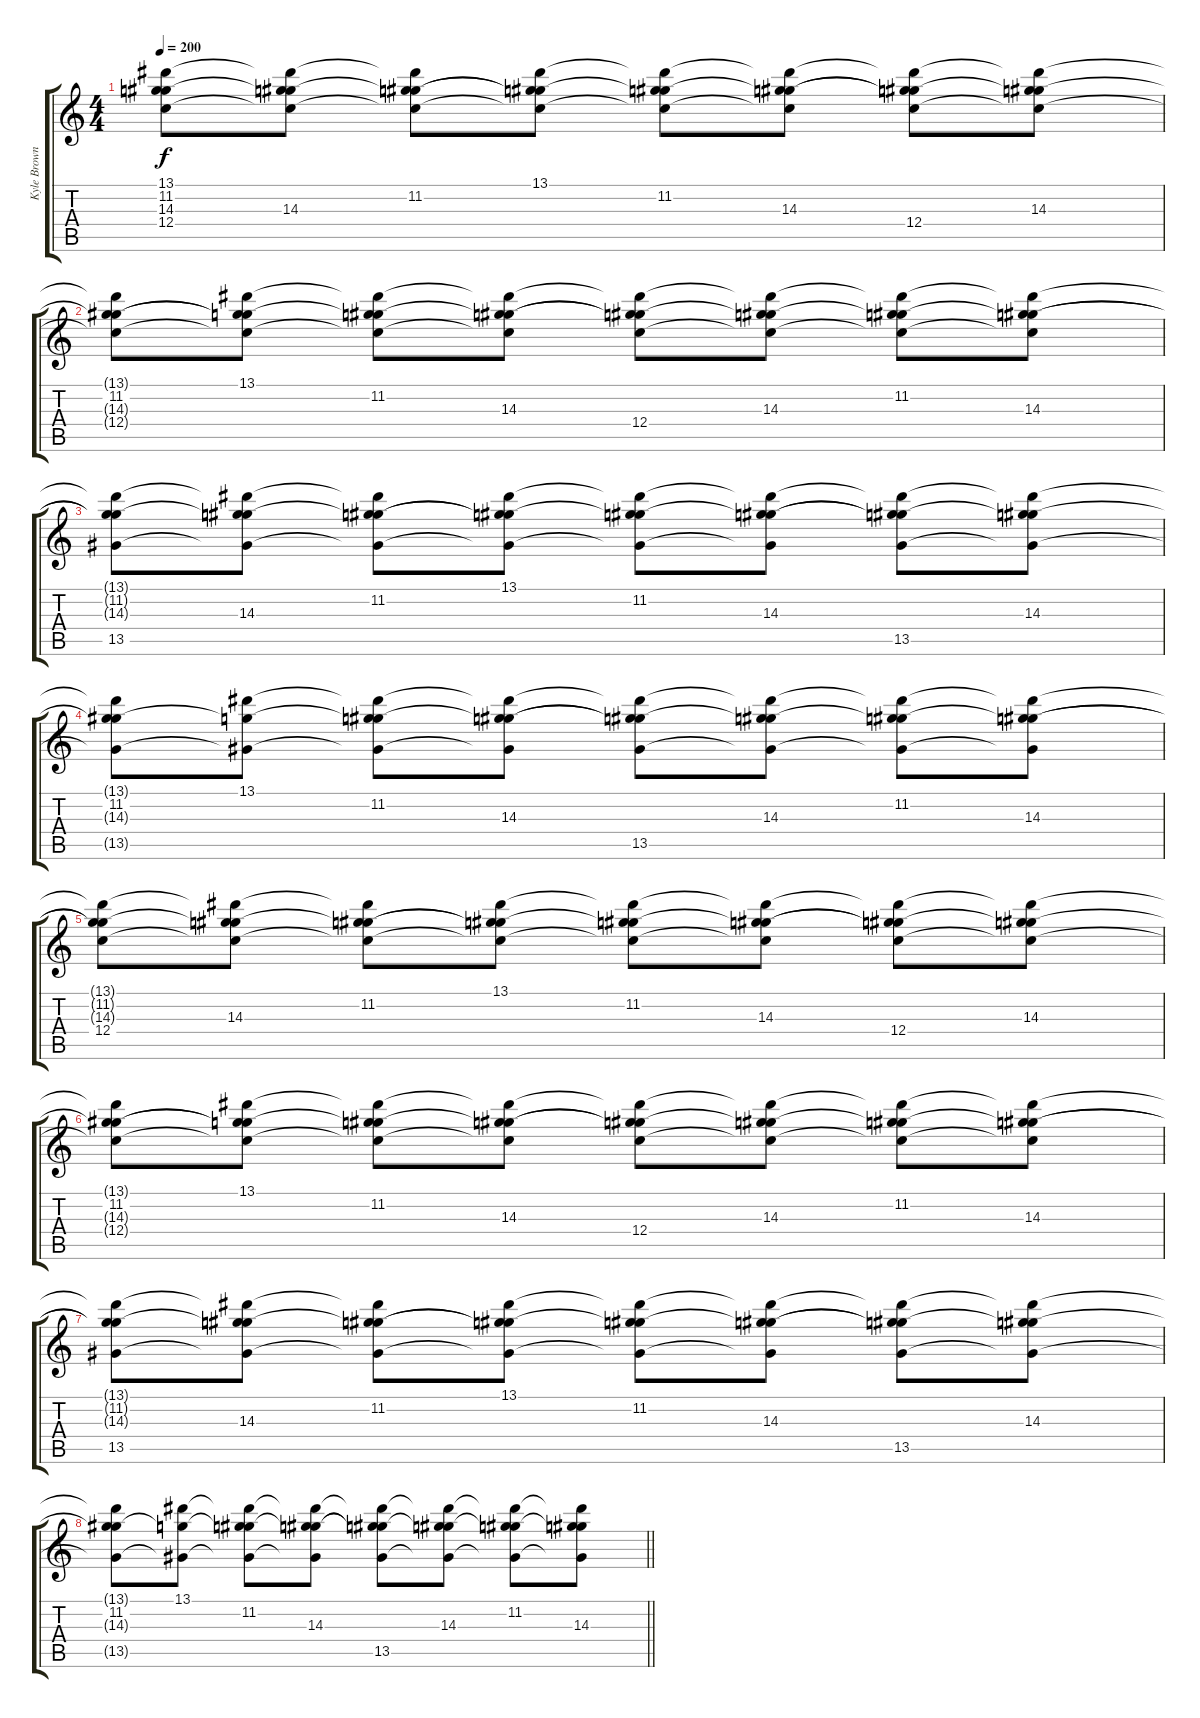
\track ("Kyle Browning" "Kyle Brown") {instrument distortionguitar}
\staff {score tabs}
\tuning (D4 A3 F3 C3 G2 C2) {hide}
\ts (4 4)
\tempo 200
\clef g2
\ks c
(13.1{t} 11.2{t} 14.3{t} 12.4).8{dy f volume 12} (13.1{t} 11.2{t} 14.3 12.4{t}).8 (13.1{t} 11.2 14.3{t} 12.4{t}).8 (13.1 11.2{t} 14.3{t} 12.4{t}).8 (13.1{t} 11.2 14.3{t} 12.4{t}).8 (13.1{t} 11.2{t} 14.3 12.4{t}).8 (13.1{t} 11.2{t} 14.3{t} 12.4).8 (13.1{t} 11.2{t} 14.3 12.4{t}).8 |
(13.1{t} 11.2 14.3{t} 12.4{t}).8 (13.1 11.2{t} 14.3{t} 12.4{t}).8 (13.1{t} 11.2 14.3{t} 12.4{t}).8 (13.1{t} 11.2{t} 14.3 12.4{t}).8 (13.1{t} 11.2{t} 14.3{t} 12.4).8 (13.1{t} 11.2{t} 14.3 12.4{t}).8 (13.1{t} 11.2 14.3{t} 12.4{t}).8 (13.1{t} 11.2{t} 14.3 12.4{t}).8 |
(13.1{t} 11.2{t} 14.3{t} 13.5).8 (13.1{t} 11.2{t} 14.3 13.5{t}).8 (13.1{t} 11.2 14.3{t} 13.5{t}).8 (13.1 11.2{t} 14.3{t} 13.5{t}).8 (13.1{t} 11.2 14.3{t} 13.5{t}).8 (13.1{t} 11.2{t} 14.3 13.5{t}).8 (13.1{t} 11.2{t} 14.3{t} 13.5).8 (13.1{t} 11.2{t} 14.3 13.5{t}).8 |
(13.1{t} 11.2 14.3{t} 13.5{t}).8 (13.1 14.3{t} 13.5{t}).8 (13.1{t} 11.2 14.3{t} 13.5{t}).8 (13.1{t} 11.2{t} 14.3 13.5{t}).8 (13.1{t} 11.2{t} 14.3{t} 13.5).8 (13.1{t} 11.2{t} 14.3 13.5{t}).8 (13.1{t} 11.2 14.3{t} 13.5{t}).8 (13.1{t} 11.2{t} 14.3 13.5{t}).8 |
(13.1{t} 11.2{t} 14.3{t} 12.4).8 (13.1{t} 11.2{t} 14.3 12.4{t}).8 (13.1{t} 11.2 14.3{t} 12.4{t}).8 (13.1 11.2{t} 14.3{t} 12.4{t}).8 (13.1{t} 11.2 14.3{t} 12.4{t}).8 (13.1{t} 11.2{t} 14.3 12.4{t}).8 (13.1{t} 11.2{t} 14.3{t} 12.4).8 (13.1{t} 11.2{t} 14.3 12.4{t}).8 |
(13.1{t} 11.2 14.3{t} 12.4{t}).8 (13.1 11.2{t} 14.3{t} 12.4{t}).8 (13.1{t} 11.2 14.3{t} 12.4{t}).8 (13.1{t} 11.2{t} 14.3 12.4{t}).8 (13.1{t} 11.2{t} 14.3{t} 12.4).8 (13.1{t} 11.2{t} 14.3 12.4{t}).8 (13.1{t} 11.2 14.3{t} 12.4{t}).8 (13.1{t} 11.2{t} 14.3 12.4{t}).8 |
(13.1{t} 11.2{t} 14.3{t} 13.5).8 (13.1{t} 11.2{t} 14.3 13.5{t}).8 (13.1{t} 11.2 14.3{t} 13.5{t}).8 (13.1 11.2{t} 14.3{t} 13.5{t}).8 (13.1{t} 11.2 14.3{t} 13.5{t}).8 (13.1{t} 11.2{t} 14.3 13.5{t}).8 (13.1{t} 11.2{t} 14.3{t} 13.5).8 (13.1{t} 11.2{t} 14.3 13.5{t}).8 |
\barLineRight lightlight
(13.1{t} 11.2 14.3{t} 13.5{t}).8 (13.1 14.3{t} 13.5{t}).8 (13.1{t} 11.2 14.3{t} 13.5{t}).8 (13.1{t} 11.2{t} 14.3 13.5{t}).8 (13.1{t} 11.2{t} 14.3{t} 13.5).8 (13.1{t} 11.2{t} 14.3 13.5{t}).8 (13.1{t} 11.2 14.3{t} 13.5{t}).8 (13.1{t} 11.2{t} 14.3 13.5{t}).8
